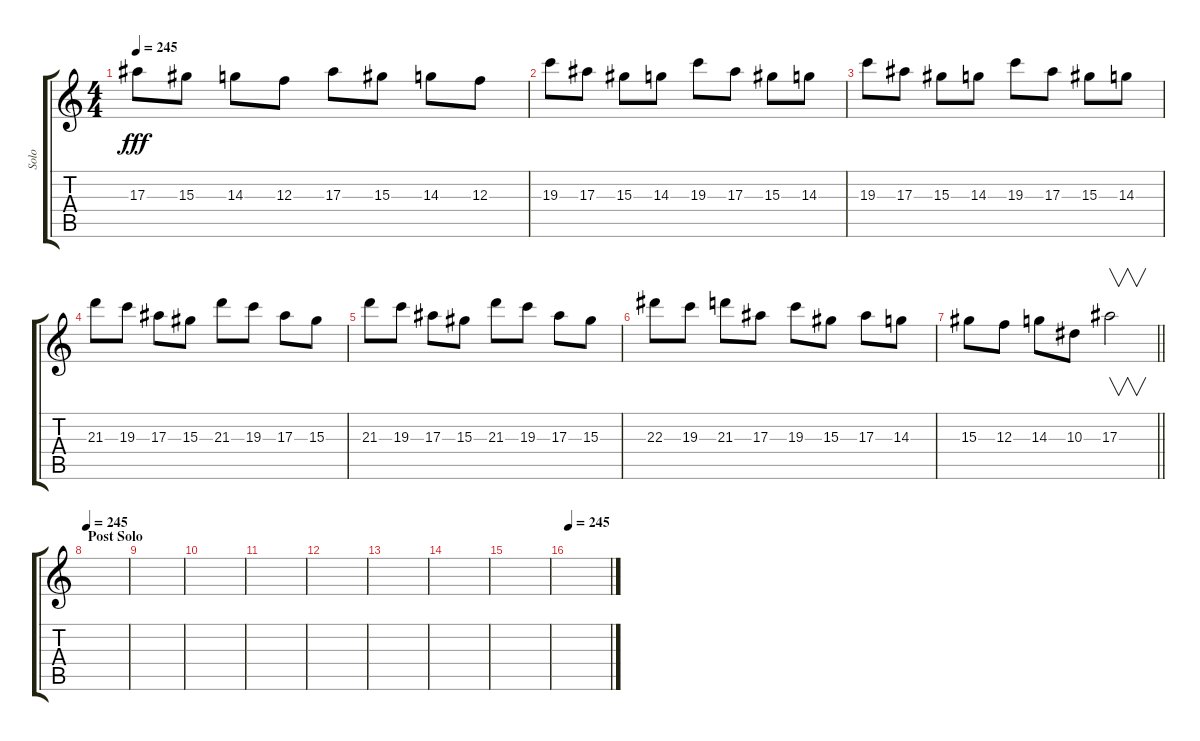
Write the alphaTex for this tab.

\track ("Solo" "Solo") {instrument distortionguitar}
\staff {score tabs}
\tuning (D4 A3 F3 C3 G2 C2) {hide}
\ts (4 4)
\tempo 245
\clef g2
\ks c
17.3.8{dy fff} 15.3.8 14.3.8 12.3.8 17.3.8 15.3.8 14.3.8 12.3.8 |
19.3.8 17.3.8 15.3.8 14.3.8 19.3.8 17.3.8 15.3.8 14.3.8 |
19.3.8 17.3.8 15.3.8 14.3.8 19.3.8 17.3.8 15.3.8 14.3.8 |
21.3.8 19.3.8 17.3.8 15.3.8 21.3.8 19.3.8 17.3.8 15.3.8 |
21.3.8 19.3.8 17.3.8 15.3.8 21.3.8 19.3.8 17.3.8 15.3.8 |
22.3.8 19.3.8 21.3.8 17.3.8 19.3.8 15.3.8 17.3.8 14.3.8 |
\barLineRight lightlight
15.3.8 12.3.8 14.3.8 10.3.8 17.3.2{v instrument guitarharmonics} |
\section ("" "Post Solo")
\tempo 245
|
|
|
|
|
|
|
|
\tempo 245
